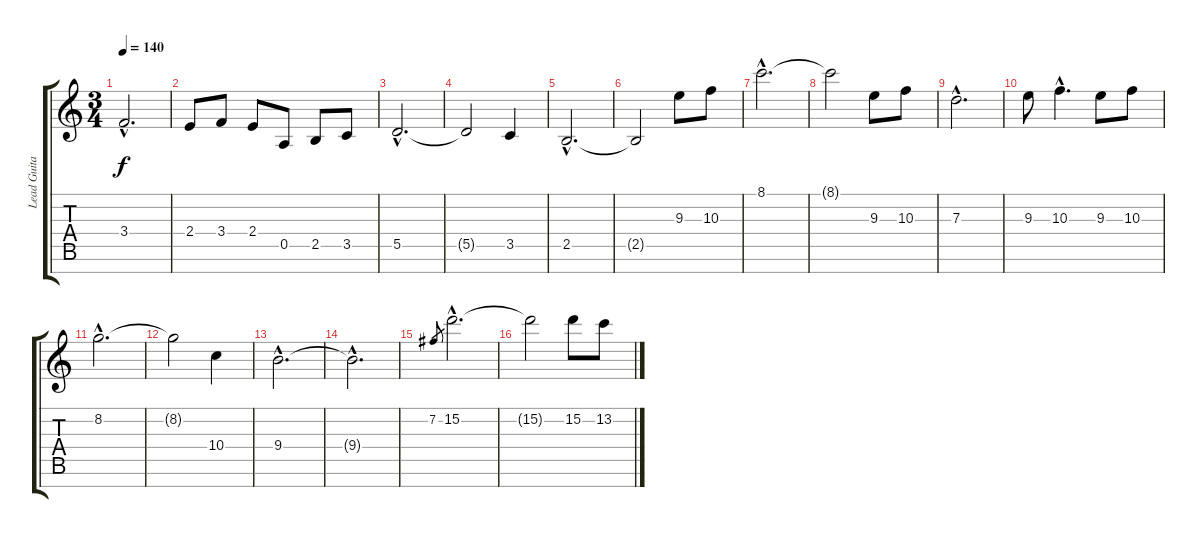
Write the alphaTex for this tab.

\track ("Lead Guitar I" "Lead Guita") {instrument distortionguitar}
\staff {score tabs}
\tuning (E4 B3 G3 D3 A2 E2 B1) {hide}
\ts (3 4)
\tempo 140
\clef g2
\ks c
3.4{hac}.2{d dy f} |
2.4.8 3.4.8 2.4.8 0.5.8 2.5.8 3.5.8 |
5.5{hac}.2{d} |
5.5{t}.2 3.5.4 |
2.5{hac}.2{d} |
2.5{t}.2 9.3.8 10.3.8 |
8.1{hac}.2{d} |
8.1{t}.2 9.3.8 10.3.8 |
7.3{hac}.2{d} |
9.3.8 10.3{hac}.4{d} 9.3.8 10.3.8 |
8.2{hac}.2{d} |
8.2{t}.2 10.4.4 |
9.4{hac}.2{d} |
9.4{hac t}.2{d} |
7.2.8{gr} 15.2{hac}.2{d} |
15.2{t}.2 15.2.8 13.2.8
